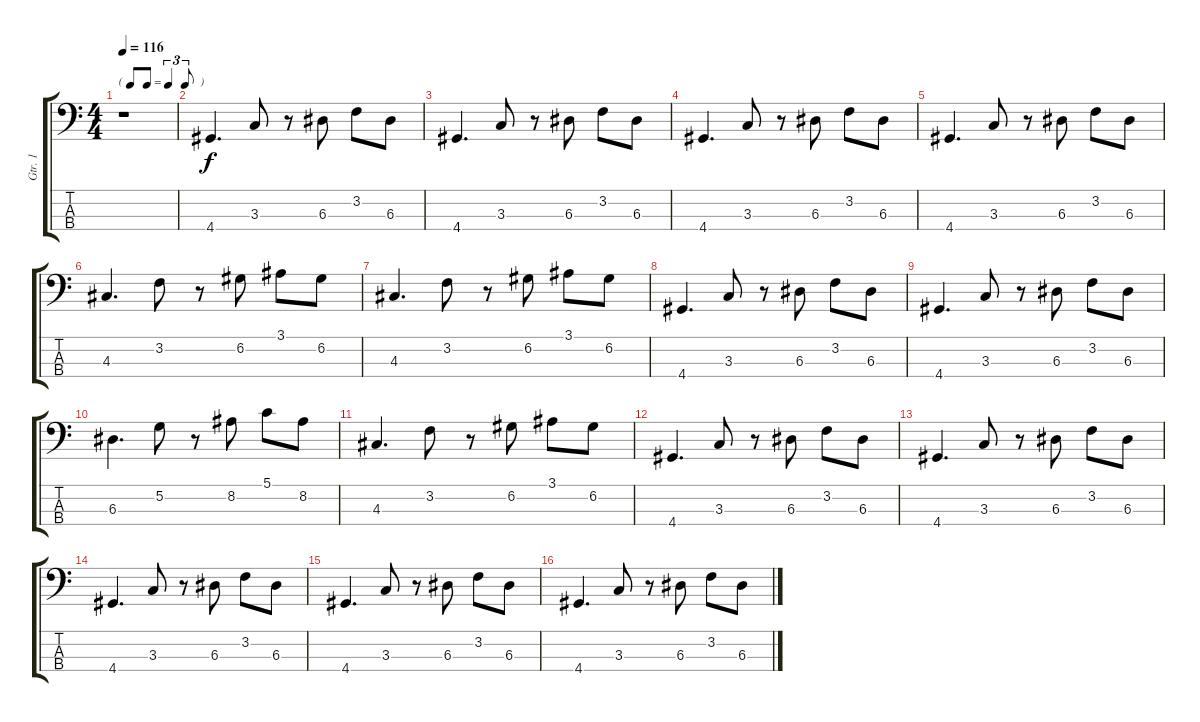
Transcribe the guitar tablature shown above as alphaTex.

\track ("Gtr. 1" "Gtr. 1") {instrument electricbassfinger}
\staff {score tabs}
\tuning (G2 D2 A1 E1) {hide}
\ts (4 4)
\tf triplet8th
\tempo 116
\clef f4
\ks c
r.1{dy f instrument electricbassfinger} |
4.4.4{d} 3.3.8 r.8 6.3.8 3.2.8 6.3.8 |
4.4.4{d} 3.3.8 r.8 6.3.8 3.2.8 6.3.8 |
4.4.4{d} 3.3.8 r.8 6.3.8 3.2.8 6.3.8 |
4.4.4{d} 3.3.8 r.8 6.3.8 3.2.8 6.3.8 |
4.3.4{d} 3.2.8 r.8 6.2.8 3.1.8 6.2.8 |
4.3.4{d} 3.2.8 r.8 6.2.8 3.1.8 6.2.8 |
4.4.4{d} 3.3.8 r.8 6.3.8 3.2.8 6.3.8 |
4.4.4{d} 3.3.8 r.8 6.3.8 3.2.8 6.3.8 |
6.3.4{d} 5.2.8 r.8 8.2.8 5.1.8 8.2.8 |
4.3.4{d} 3.2.8 r.8 6.2.8 3.1.8 6.2.8 |
4.4.4{d} 3.3.8 r.8 6.3.8 3.2.8 6.3.8 |
4.4.4{d} 3.3.8 r.8 6.3.8 3.2.8 6.3.8 |
4.4.4{d} 3.3.8 r.8 6.3.8 3.2.8 6.3.8 |
4.4.4{d} 3.3.8 r.8 6.3.8 3.2.8 6.3.8 |
4.4.4{d} 3.3.8 r.8 6.3.8 3.2.8 6.3.8
